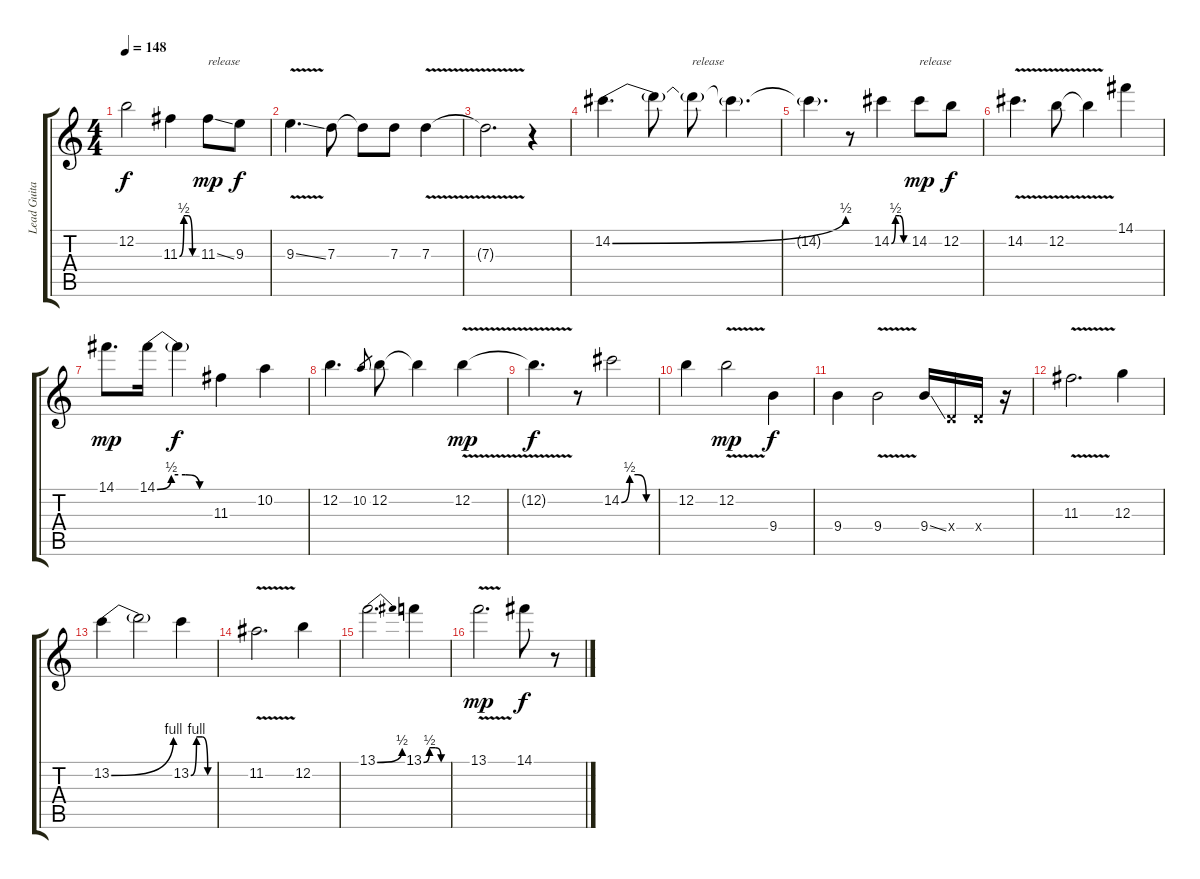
\track ("Lead Guitar" "Lead Guita") {instrument distortionguitar}
\staff {score tabs}
\tuning (E4 B3 G3 D3 A2 E2) {hide}
\ts (4 4)
\tempo 148
\clef g2
\ks c
12.2{t}.2{dy f} 11.3{be (custom 0 0 15 2 30 2 45 0 60 0)}.4 11.3{ss}.8{txt "release" dy mp} 9.3.8{dy f} |
9.3{v ss}.4{d} 7.3.8 7.3{t}.8 7.3.8 7.3{v}.4 |
7.3{t}.2{d} r.4 |
14.2{be (bend 0 0 60 2)}.4{d} 14.2{t}.8 14.2{t}.8{txt "release"} 14.2{t}.4{d} |
14.2{t}.4{d} r.8 14.2{be (custom 0 0 15 2 30 2 45 0 60 0)}.4 14.2.8{txt "release" dy mp} 12.2.8{dy f} |
14.2{v}.4{d} 12.2{v}.8 12.2{t}.4 14.1.4 |
14.1.8{d dy mp} 14.1{be (custom 0 0 15 2 30 2 45 0 60 0)}.16 14.1{t}.4{dy f} 11.3.4 10.2.4 |
12.2.4{d} 10.2.8{gr} 12.2.8 12.2{t}.4 12.2{v}.4{dy mp} |
12.2{t}.4{d dy f} r.8 14.2{be (custom 0 0 15 2 30 2 45 0 60 0)}.2 |
12.2.4 12.2{v}.2{dy mp} 9.4.4{dy f} |
9.4.4 9.4{v}.2 9.4{ss}.16 0.4{x}.16 0.4{x}.16 r.16 |
11.3{v}.2{d} 12.3.4 |
13.2{be (bend 0 0 60 4)}.4 13.2{t}.2 13.2{be (custom 0 0 15 4 30 4 45 0 60 0)}.4 |
11.2{v}.2{d} 12.2.4 |
13.1{be (bend 0 0 60 2)}.2{d} 13.1{be (custom 0 0 15 2 30 2 45 0 60 0)}.4 |
13.1{v}.2{d dy mp} 14.1.8{dy f} r.8
